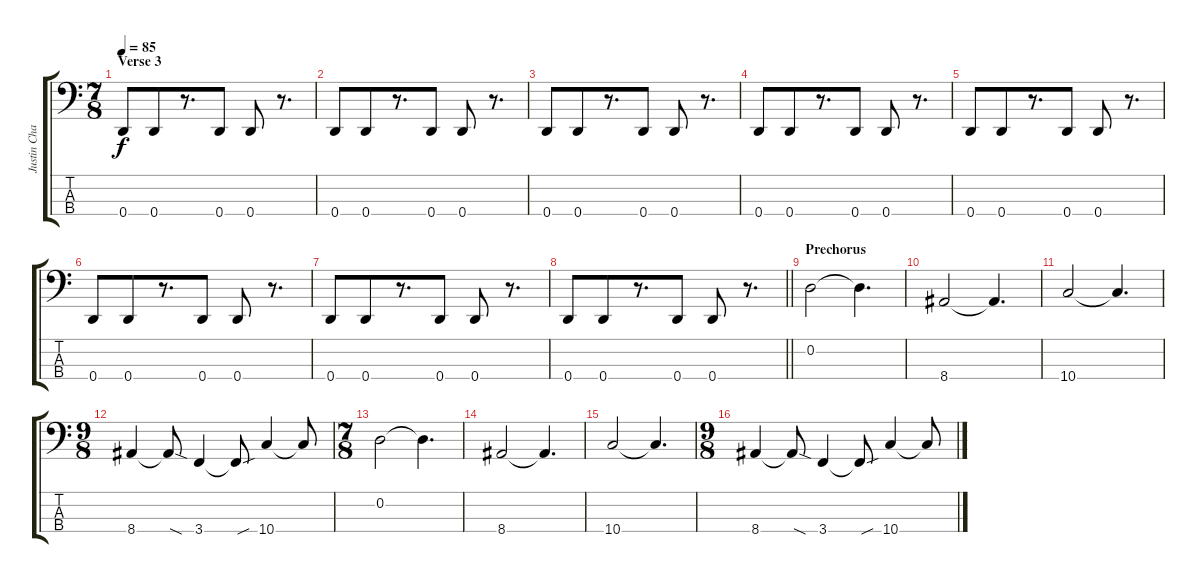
\track ("Justin Chancellor" "Justin Cha") {instrument electricbassfinger}
\staff {score tabs}
\tuning (G2 D2 A1 D1) {hide}
\ts (7 8)
\section ("" "Verse 3")
\tempo 85
\clef f4
\ks c
0.4.8{dy f} 0.4.8 r.8{d} 0.4.8 0.4.8 r.8{d} |
0.4.8 0.4.8 r.8{d} 0.4.8 0.4.8 r.8{d} |
0.4.8 0.4.8 r.8{d} 0.4.8 0.4.8 r.8{d} |
0.4.8 0.4.8 r.8{d} 0.4.8 0.4.8 r.8{d} |
0.4.8 0.4.8 r.8{d} 0.4.8 0.4.8 r.8{d} |
0.4.8 0.4.8 r.8{d} 0.4.8 0.4.8 r.8{d} |
0.4.8 0.4.8 r.8{d} 0.4.8 0.4.8 r.8{d} |
\barLineRight lightlight
0.4.8 0.4.8 r.8{d} 0.4.8 0.4.8 r.8{d} |
\section ("" "Prechorus")
0.2.2 0.2{t}.4{d} |
8.4.2 8.4{t}.4{d} |
10.4.2 10.4{t}.4{d} |
\ts (9 8)
8.4.4 8.4{sod t}.8 3.4.4 3.4{sou t}.8 10.4.4 10.4{t}.8 |
\ts (7 8)
0.2.2 0.2{t}.4{d} |
8.4.2 8.4{t}.4{d} |
10.4.2 10.4{t}.4{d} |
\ts (9 8)
8.4.4 8.4{sod t}.8 3.4.4 3.4{sou t}.8 10.4.4 10.4{t}.8
